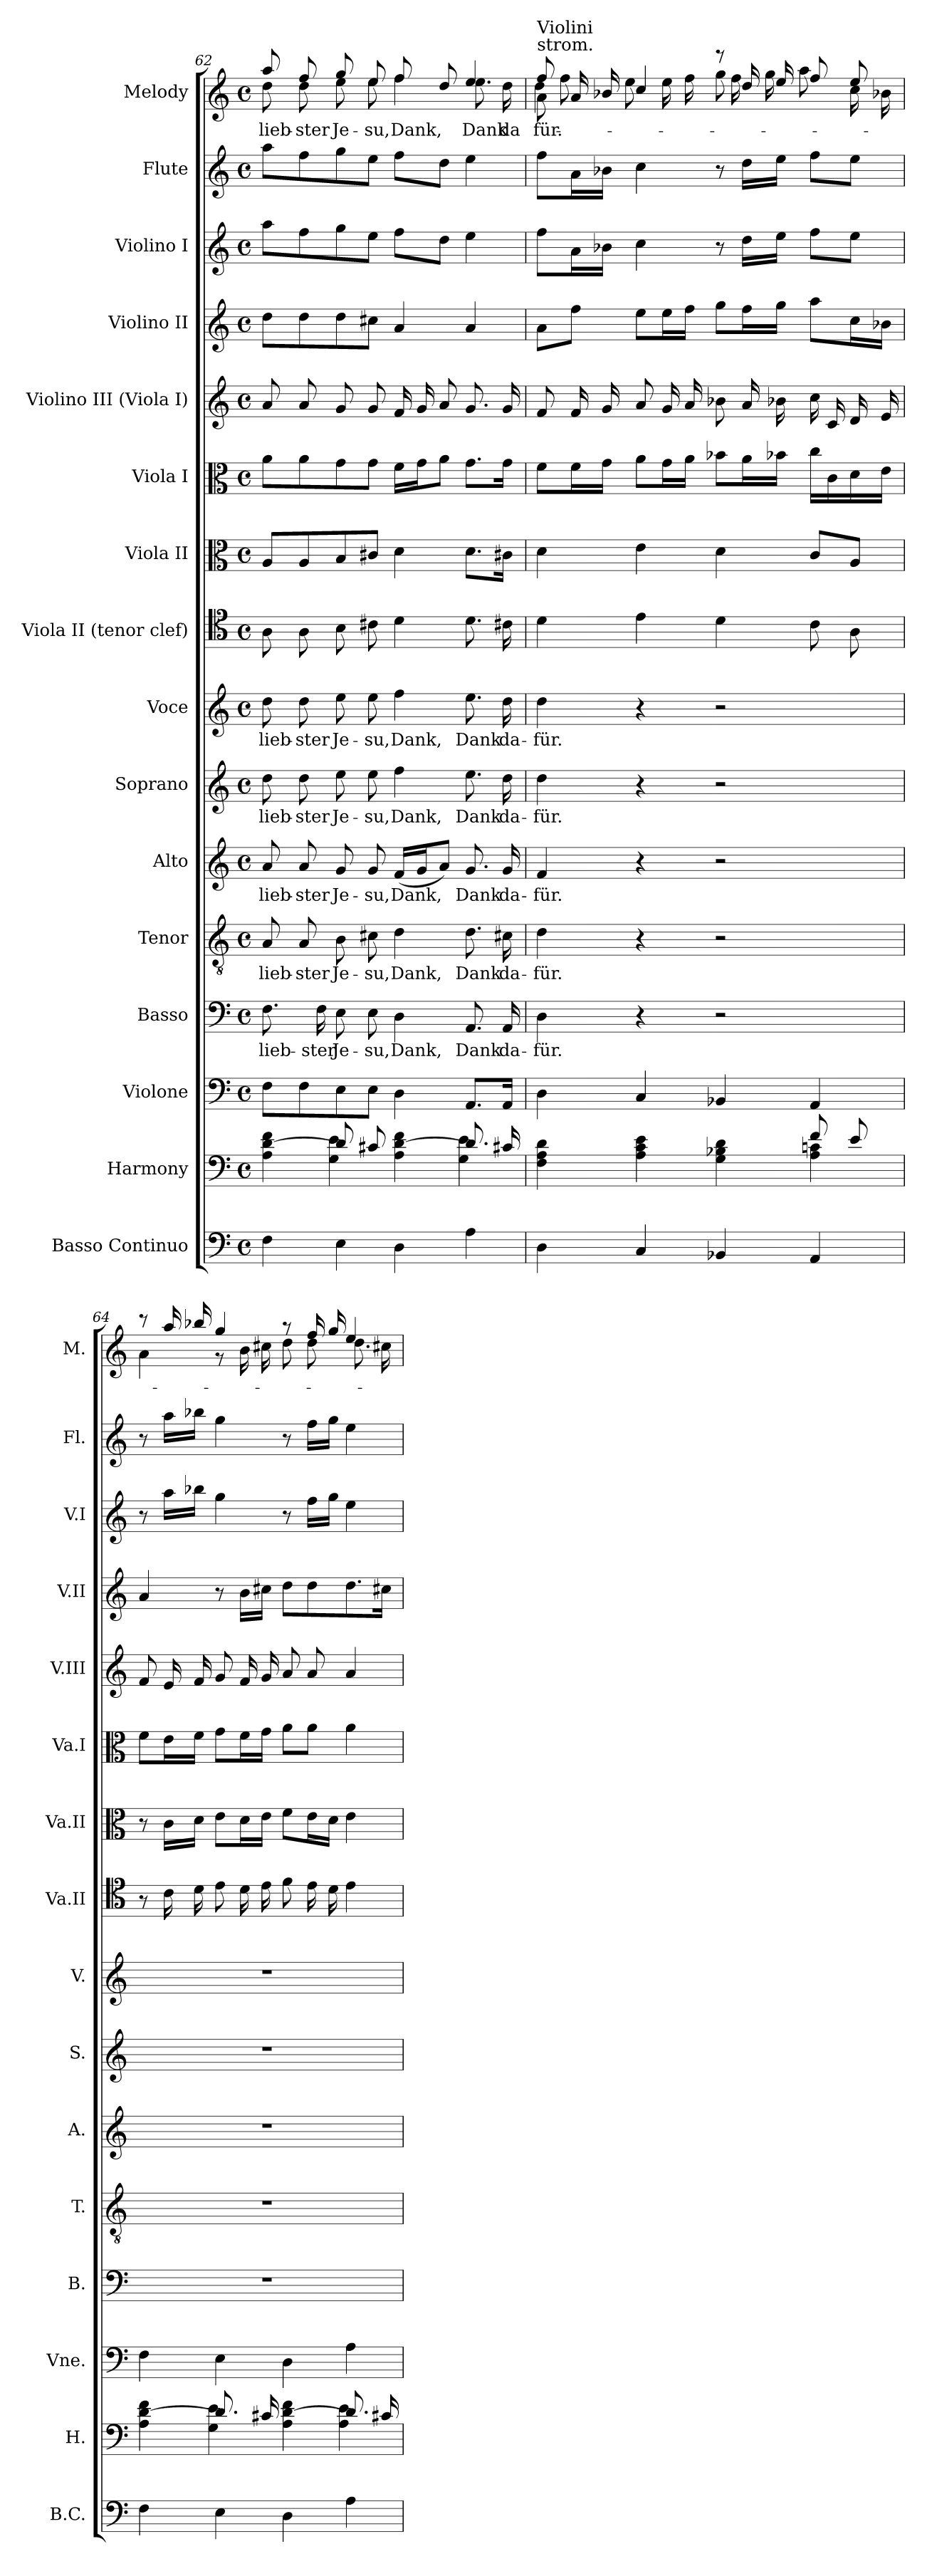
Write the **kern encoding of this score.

**kern	**kern	**kern	**kern	**text	**kern	**text	**kern	**text	**kern	**text	**kern	**text	**kern	**kern	**kern	**kern	**kern	**kern	**kern	**kern	**text
*part16	*part15	*part14	*part13	*part13	*part12	*part12	*part11	*part11	*part10	*part10	*part9	*part9	*part8	*part7	*part6	*part5	*part4	*part3	*part2	*part1	*part1
*staff16	*staff15	*staff14	*staff13	*staff13	*staff12	*staff12	*staff11	*staff11	*staff10	*staff10	*staff9	*staff9	*staff8	*staff7	*staff6	*staff5	*staff4	*staff3	*staff2	*staff1	*staff1
*I"Basso Continuo	*I"Harmony	*I"Violone	*I"Basso	*	*I"Tenor	*	*I"Alto	*	*I"Soprano	*	*I"Voce	*	*I"Viola II (tenor clef)	*I"Viola II	*I"Viola I	*I"Violino III (Viola I)	*I"Violino II	*I"Violino I	*I"Flute	*I"Melody	*
*I'B.C.	*I'H.	*I'Vne.	*I'B.	*	*I'T.	*	*I'A.	*	*I'S.	*	*I'V.	*	*I'Va.II	*I'Va.II	*I'Va.I	*I'V.III	*I'V.II	*I'V.I	*I'Fl.	*I'M.	*
!!LO:PB:g=z
*clefF4	*clefF4	*clefF4	*clefF4	*	*clefGv2	*	*clefG2	*	*clefG2	*	*clefG2	*	*clefC4	*clefC3	*clefC3	*clefG2	*clefG2	*clefG2	*clefG2	*clefG2	*
*k[]	*k[]	*k[]	*k[]	*	*k[]	*	*k[]	*	*k[]	*	*k[]	*	*k[]	*k[]	*k[]	*k[]	*k[]	*k[]	*k[]	*k[]	*
*M4/4	*M4/4	*M4/4	*M4/4	*	*M4/4	*	*M4/4	*	*M4/4	*	*M4/4	*	*M4/4	*M4/4	*M4/4	*M4/4	*M4/4	*M4/4	*M4/4	*M4/4	*
*met(c)	*met(c)	*met(c)	*met(c)	*	*met(c)	*	*met(c)	*	*met(c)	*	*met(c)	*	*met(c)	*met(c)	*met(c)	*met(c)	*met(c)	*met(c)	*met(c)	*met(c)	*
=62	=62	=62	=62	=62	=62	=62	=62	=62	=62	=62	=62	=62	=62	=62	=62	=62	=62	=62	=62	=62	=62
*	*^	*	*	*	*	*	*	*	*	*	*	*	*	*	*	*	*	*	*	*	*
!	!	!	!	!	!LO:LY:b	!	!LO:LY:b	!	!LO:LY:b	!	!LO:LY:b	!	!	!	!	!	!	!	!	!	!	!
*	*	*	*	*	*	*	*	*	*	*	*	*	*	*	*	*	*	*	*	*	*^	*
4F\	4A\ [4d\ 4f\	4ryy	8F\L	8.F\	lieb-	8A/	lieb-	8a/	lieb-	8dd\	lieb-	8dd\	lieb-	8A\	8A/L	8a\L	8a/	8dd\L	8aa\L	8aa\L	8aa/	8dd\	lieb-
!	!	!	!	!	!	!	!LO:LY:b	!	!LO:LY:b	!	!LO:LY:b	!	!	!	!	!	!	!	!	!	!	!	!
.	.	.	8F\	.	.	8A/	-ster	8a/	-ster	8dd\	-ster	8dd\	-ster	8A\	8A/	8a\	8a/	8dd\	8ff\	8ff\	8ff/	8dd\	-ster
!	!	!	!	!	!LO:LY:b	!	!	!	!	!	!	!	!	!	!	!	!	!	!	!	!	!	!
.	.	.	.	16F\	-ster	.	.	.	.	.	.	.	.	.	.	.	.	.	.	.	.	.	.
!	!	!	!	!	!LO:LY:b	!	!LO:LY:b	!	!LO:LY:b	!	!LO:LY:b	!	!	!	!	!	!	!	!	!	!	!	!
4E\	8d/]	4G\ 4e\	8E\	8E\	Je-	8B\	Je-	8g/	Je-	8ee\	Je-	8ee\	Je-	8B\	8B/	8g\	8g/	8dd\	8gg\	8gg\	8gg/	8ee\	Je-
!	!	!	!	!	!LO:LY:b	!	!LO:LY:b	!	!LO:LY:b	!	!LO:LY:b	!	!	!	!	!	!	!	!	!	!	!	!
.	8c#X/	.	8E\J	8E\	-su,	8c#X\	-su,	8g/	-su,	8ee\	-su,	8ee\	-su,	8c#X\	8c#X/J	8g\J	8g/	8cc#X\J	8ee\J	8ee\J	8ee/	8ee\	-su,
!	!	!	!	!	!LO:LY:b	!	!LO:LY:b	!	!LO:LY:b	!	!LO:LY:b	!	!	!	!	!	!	!	!	!	!	!	!
4D\	4A\ [4d\ 4f\	4ryy	4D\	4D\	Dank,	4d\	Dank,	(<16f/LL	Dank,	4ff\	Dank,	4ff\	Dank,	4d\	4d\	16f\LL	16f/	4a/	8ff\L	8ff\L	8ff/	4ff\	Dank,
.	.	.	.	.	.	.	.	16g/J	.	.	.	.	.	.	.	16g\J	16g/	.	.	.	.	.	.
.	.	.	.	.	.	.	.	8a/J)	.	.	.	.	.	.	.	8a\J	8a/	.	8dd\J	8dd\J	8dd/	.	.
!	!	!	!	!	!LO:LY:b	!	!LO:LY:b	!	!LO:LY:b	!	!LO:LY:b	!	!	!	!	!	!	!	!	!	!	!	!
4A\	8.d/]	4G\ 4e\	8.AA/L	8.AA/	Dank	8.d\	Dank	8.g/	Dank	8.ee\	Dank	8.ee\	Dank	8.d\	8.d\L	8.g\L	8.g/	4a/	4ee\	4ee\	4ee/	8.ee\	Dank
!	!	!	!	!	!LO:LY:b	!	!LO:LY:b	!	!LO:LY:b	!	!LO:LY:b	!	!	!	!	!	!	!	!	!	!	!	!
.	16c#X/	.	16AA/Jk	16AA/	da-	16c#X\	da-	16g/	da-	16dd\	da-	16dd\	da-	16c#X\	16c#X\Jk	16g\Jk	16g/	.	.	.	.	16dd\	da-
=63	=63	=63	=63	=63	=63	=63	=63	=63	=63	=63	=63	=63	=63	=63	=63	=63	=63	=63	=63	=63	=63	=63	=63
!	!	!	!	!	!	!	!	!	!	!	!	!	!	!	!	!	!	!	!	!	!LO:TX:t=strom.	!	!
!	!	!	!	!	!	!	!	!	!	!	!	!	!	!	!	!	!	!	!	!	!LO:TX:a:t=Violini	!	!
!	!	!	!	!	!LO:LY:b	!	!LO:LY:b	!	!LO:LY:b	!	!LO:LY:b	!	!	!	!	!	!	!	!	!	!	!	!
*	*	*	*	*	*	*	*	*	*	*	*	*	*	*	*	*	*	*	*	*	*	*^	*
4D\	4F\ 4A\ 4d\	2.ryy	4D\	4D\	-für.	4d\	-für.	4f/	-für.	4dd\	-für.	4dd\	-für.	4d\	4d\	8f\L	8f/	8a\L	8ff\L	8ff\L	8ff/	8a\	4dd\	-für.
.	.	.	.	.	.	.	.	.	.	.	.	.	.	.	.	16f\L	16f/	8ff\J	16a\L	16a\L	16a/	8ff\	.	.
.	.	.	.	.	.	.	.	.	.	.	.	.	.	.	.	16g\JJ	16g/	.	16b-X\JJ	16b-X\JJ	16b-X/	.	.	.
4C/	4A\ 4c\ 4e\	.	4C/	4r	.	4r	.	4r	.	4r	.	4r	.	4e\	4e\	8a\L	8a/	8ee\L	4cc\	4cc\	4cc/	8ee\	2.ryy	.
.	.	.	.	.	.	.	.	.	.	.	.	.	.	.	.	16g\L	16g/	16ee\L	.	.	.	16ee\	.	.
.	.	.	.	.	.	.	.	.	.	.	.	.	.	.	.	16a\JJ	16a/	16ff\JJ	.	.	.	16ff\	.	.
4BB-X/	4G\ 4B-X\ 4d\	.	4BB-X/	2r	.	2r	.	2r	.	2r	.	2r	.	4d\	4d\	8b-X\L	8b-X\	8gg\L	8r	8r	8r	8gg\	.	.
.	.	.	.	.	.	.	.	.	.	.	.	.	.	.	.	16a\L	16a/	16ff\L	16dd\LL	16dd\LL	16dd/	16ff\	.	.
.	.	.	.	.	.	.	.	.	.	.	.	.	.	.	.	16b-X\JJ	16b-X\	16gg\JJ	16ee\JJ	16ee\JJ	16ee/	16gg\	.	.
4AA/	8f/	4A\ 4cn\	4AA/	.	.	.	.	.	.	.	.	.	.	8c\	8c/L	16cc\LL	16cc\	8aa\L	8ff\L	8ff\L	8ff/	8aa\	.	.
.	.	.	.	.	.	.	.	.	.	.	.	.	.	.	.	16c\	16c/	.	.	.	.	.	.	.
.	8e/	.	.	.	.	.	.	.	.	.	.	.	.	8A\	8A/J	16d\	16d/	16cc\L	8ee\J	8ee\J	8ee/	16cc\	.	.
.	.	.	.	.	.	.	.	.	.	.	.	.	.	.	.	16e\JJ	16e/	16b-X\JJ	.	.	.	16b-X\	.	.
*	*	*	*	*	*	*	*	*	*	*	*	*	*	*	*	*	*	*	*	*	*	*v	*v	*
=64	=64	=64	=64	=64	=64	=64	=64	=64	=64	=64	=64	=64	=64	=64	=64	=64	=64	=64	=64	=64	=64	=64	=64
4F\	4A\ [4d\ 4f\	4ryy	4F\	1r	.	1r	.	1r	.	1r	.	1r	.	8r	8r	8f\L	8f/	4a/	8r	8r	8r	4a\	.
.	.	.	.	.	.	.	.	.	.	.	.	.	.	16c\	16c\LL	16e\L	16e/	.	16aa\LL	16aa\LL	16aa/	.	.
.	.	.	.	.	.	.	.	.	.	.	.	.	.	16d\	16d\JJ	16f\JJ	16f/	.	16bb-X\JJ	16bb-X\JJ	16bb-X/	.	.
4E\	8.d/]	4G\ 4e\	4E\	.	.	.	.	.	.	.	.	.	.	8e\	8e\L	8g\L	8g/	8r	4gg\	4gg\	4gg/	8r	.
.	.	.	.	.	.	.	.	.	.	.	.	.	.	16d\	16d\L	16f\L	16f/	16b\LL	.	.	.	16b\	.
.	16c#X/	.	.	.	.	.	.	.	.	.	.	.	.	16e\	16e\JJ	16g\JJ	16g/	16cc#X\JJ	.	.	.	16cc#X\	.
4D\	4A\ [4d\ 4f\	4ryy	4D\	.	.	.	.	.	.	.	.	.	.	8f\	8f\L	8a\L	8a/	8dd\L	8r	8r	8r	8dd\	.
.	.	.	.	.	.	.	.	.	.	.	.	.	.	16e\	16e\L	8a\J	8a/	8dd\	16ff\LL	16ff\LL	16ff/	8dd\	.
.	.	.	.	.	.	.	.	.	.	.	.	.	.	16d\	16d\JJ	.	.	.	16gg\JJ	16gg\JJ	16gg/	.	.
4A\	8.d/]	4A\ 4e\	4A\	.	.	.	.	.	.	.	.	.	.	4e\	4e\	4a\	4a/	8.dd\	4ee\	4ee\	4ee/	8.dd\	.
.	16c#X/	.	.	.	.	.	.	.	.	.	.	.	.	.	.	.	.	16cc#X\Jk	.	.	.	16cc#X\	.
*	*v	*v	*	*	*	*	*	*	*	*	*	*	*	*	*	*	*	*	*	*	*v	*v	*
=	=	=	=	=	=	=	=	=	=	=	=	=	=	=	=	=	=	=	=	=	=
*-	*-	*-	*-	*-	*-	*-	*-	*-	*-	*-	*-	*-	*-	*-	*-	*-	*-	*-	*-	*-	*-
